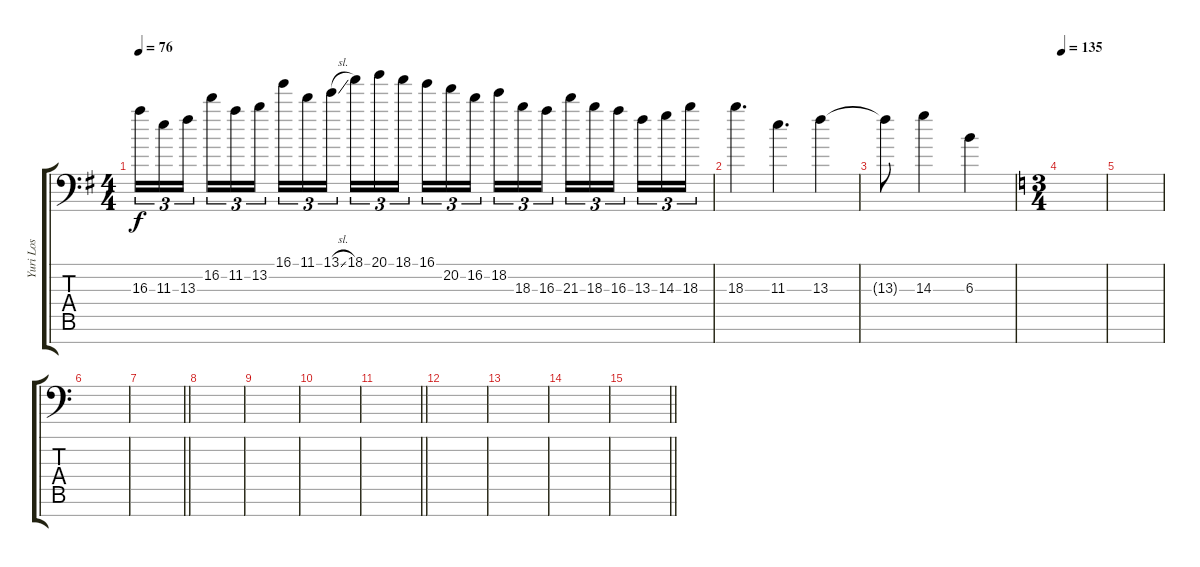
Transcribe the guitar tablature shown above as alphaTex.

\track ("Yuri Los" "Yuri Los") {instrument distortionguitar}
\staff {score tabs}
\tuning (Eb4 Bb3 F3 Eb3 Bb2 F2 Bb1) {hide}
\ts (4 4)
\tempo 76
\clef f4
\ks g
16.3.16{tu (3 2) dy f} 11.3.16{tu (3 2)} 13.3.16{tu (3 2) beam splitsecondary} 16.2.16{tu (3 2)} 11.2.16{tu (3 2)} 13.2.16{tu (3 2)} 16.1.16{tu (3 2)} 11.1.16{tu (3 2)} 13.1{sl}.16{tu (3 2) beam splitsecondary} 18.1.16{tu (3 2)} 20.1.16{tu (3 2)} 18.1.16{tu (3 2)} 16.1.16{tu (3 2)} 20.2.16{tu (3 2)} 16.2.16{tu (3 2) beam splitsecondary} 18.2.16{tu (3 2)} 18.3.16{tu (3 2)} 16.3.16{tu (3 2)} 21.3.16{tu (3 2)} 18.3.16{tu (3 2)} 16.3.16{tu (3 2) beam splitsecondary} 13.3.16{tu (3 2)} 14.3.16{tu (3 2)} 18.3.16{tu (3 2)} |
18.3.4{d} 11.3.4{d} 13.3.4 |
13.3{t}.8 14.3.4 6.3.4 |
\ts (3 4)
\tempo 135
\ks c
|
|
|
\barLineRight lightlight
|
|
|
|
\barLineRight lightlight
|
|
|
|
\barLineRight lightlight
